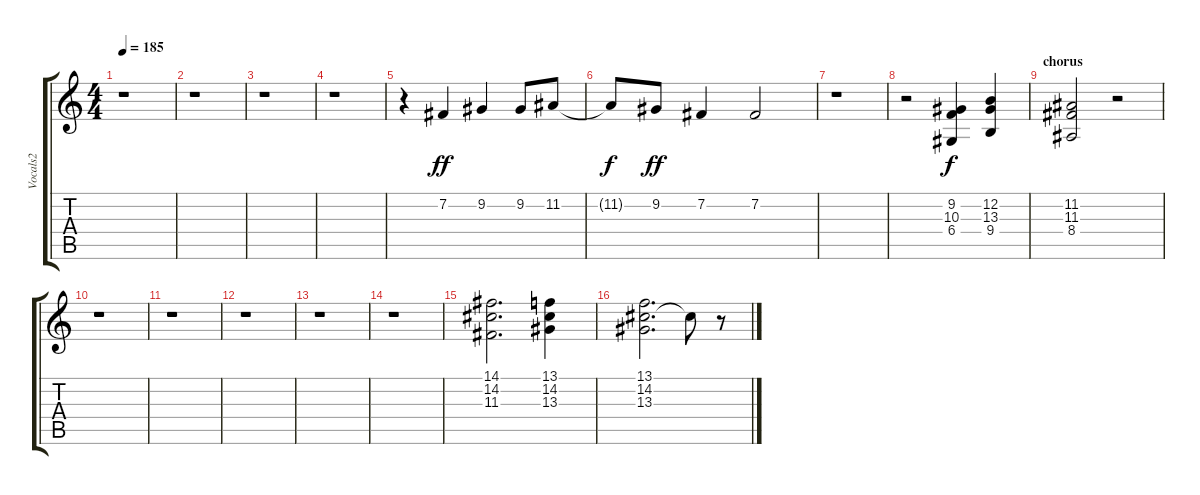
\track ("Vocals2" "Vocals2") {instrument lead2sawtooth}
\staff {score tabs}
\tuning (E4 B3 G3 D3 A2 E2) {hide}
\ts (4 4)
\section ("" "")
\tempo 185
\clef g2
\ks c
r.1{dy mf} |
r.1 |
r.1 |
r.1 |
r.4{instrument lead2sawtooth} 7.2.4{dy ff} 9.2.4 9.2.8 11.2.8 |
11.2{t}.8{dy f} 9.2.8{dy ff} 7.2.4 7.2.2 |
r.1 |
r.2{instrument choiraahs} (9.2 10.3 6.4).4{dy f} (12.2 13.3 9.4).4 |
\section ("" "chorus")
(11.2 11.3 8.4).2 r.2 |
r.1 |
r.1 |
r.1 |
r.1 |
r.1 |
(14.1 14.2 11.3).2{d} (13.1 14.2 13.3).4 |
(13.1 14.2 13.3).2{d} 14.2{t}.8 r.8
